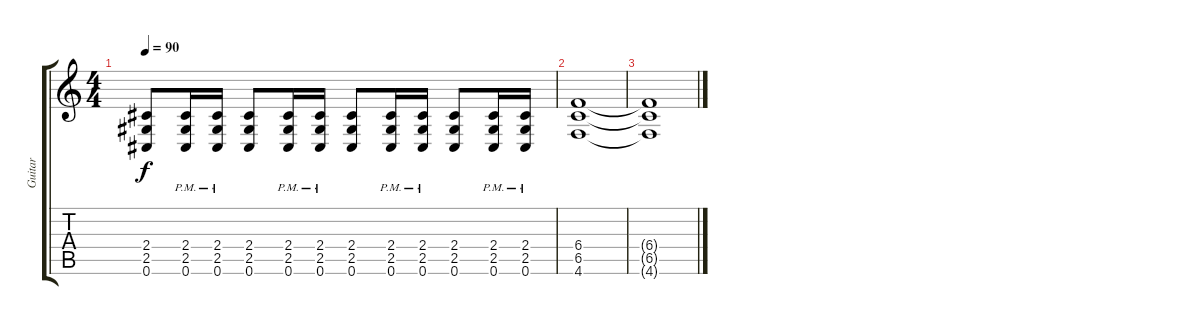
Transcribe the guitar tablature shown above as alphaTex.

\track ("Guitar" "Guitar") {instrument distortionguitar}
\staff {score tabs}
\tuning (Db4 Ab3 E3 B2 Gb2 Db2) {hide}
\ts (4 4)
\tempo 90
\clef g2
\ks c
(2.4 2.5 0.6).8{dy f} (2.4{pm} 2.5{pm} 0.6{pm}).16 (2.4{pm} 2.5{pm} 0.6{pm}).16 (2.4 2.5 0.6).8 (2.4{pm} 2.5{pm} 0.6{pm}).16 (2.4{pm} 2.5{pm} 0.6{pm}).16 (2.4 2.5 0.6).8 (2.4{pm} 2.5{pm} 0.6{pm}).16 (2.4{pm} 2.5{pm} 0.6{pm}).16 (2.4 2.5 0.6).8 (2.4{pm} 2.5{pm} 0.6{pm}).16 (2.4{pm} 2.5{pm} 0.6{pm}).16 |
(6.4 6.5 4.6).1 |
(6.4{t} 6.5{t} 4.6{t}).1
